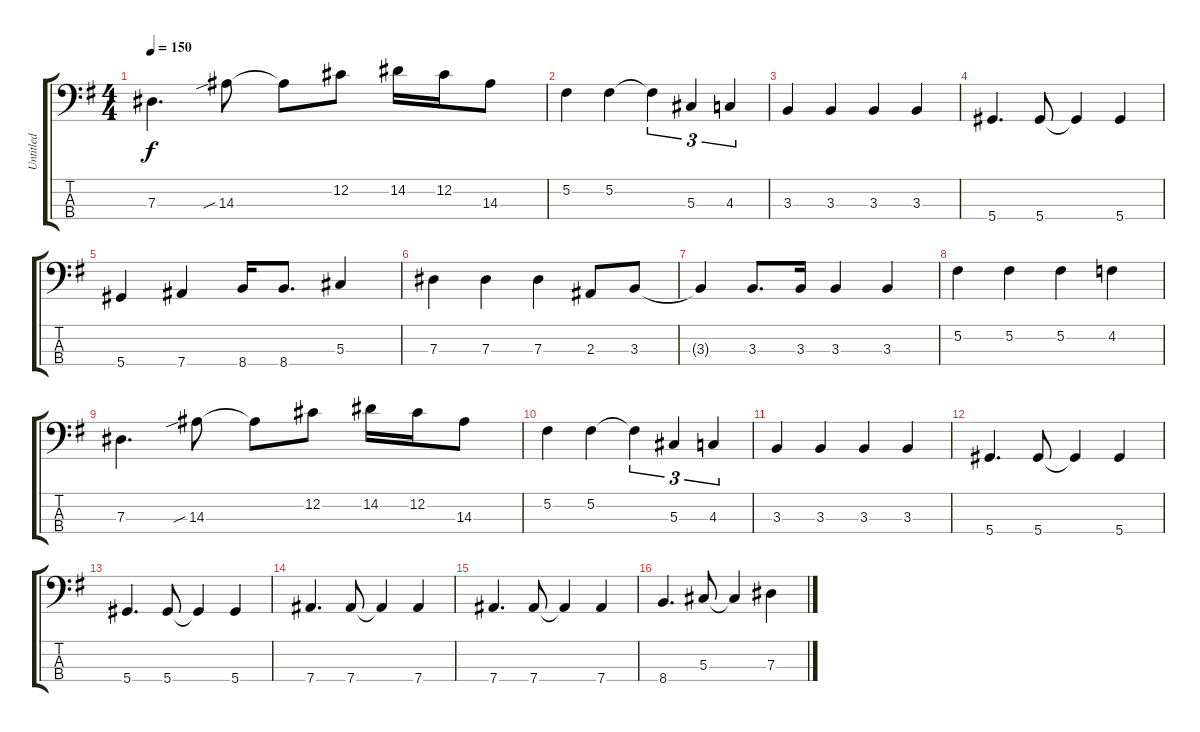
\track ("Untitled" "Untitled") {instrument electricbassfinger}
\staff {score tabs}
\tuning (Gb2 Db2 Ab1 Eb1) {hide}
\ts (4 4)
\tempo 150
\clef f4
\ks g
7.3.4{d dy f} 14.3{sib}.8 14.3{t}.8 12.2.8 14.2.16 12.2.16 14.3.8 |
5.2.4 5.2.4 5.2{t}.4{tu (3 2)} 5.3.4{tu (3 2)} 4.3.4{tu (3 2)} |
3.3.4 3.3.4 3.3.4 3.3.4 |
5.4.4{d} 5.4.8 5.4{t}.4 5.4.4 |
5.4.4 7.4.4 8.4.16 8.4.8{d} 5.3.4 |
7.3.4 7.3.4 7.3.4 2.3.8 3.3.8 |
3.3{t}.4 3.3.8{d} 3.3.16 3.3.4 3.3.4 |
5.2.4 5.2.4 5.2.4 4.2.4 |
7.3.4{d} 14.3{sib}.8 14.3{t}.8 12.2.8 14.2.16 12.2.16 14.3.8 |
5.2.4 5.2.4 5.2{t}.4{tu (3 2)} 5.3.4{tu (3 2)} 4.3.4{tu (3 2)} |
3.3.4 3.3.4 3.3.4 3.3.4 |
5.4.4{d} 5.4.8 5.4{t}.4 5.4.4 |
5.4.4{d} 5.4.8 5.4{t}.4 5.4.4 |
7.4.4{d} 7.4.8 7.4{t}.4 7.4.4 |
7.4.4{d} 7.4.8 7.4{t}.4 7.4.4 |
8.4.4{d} 5.3.8 5.3{t}.4 7.3.4
